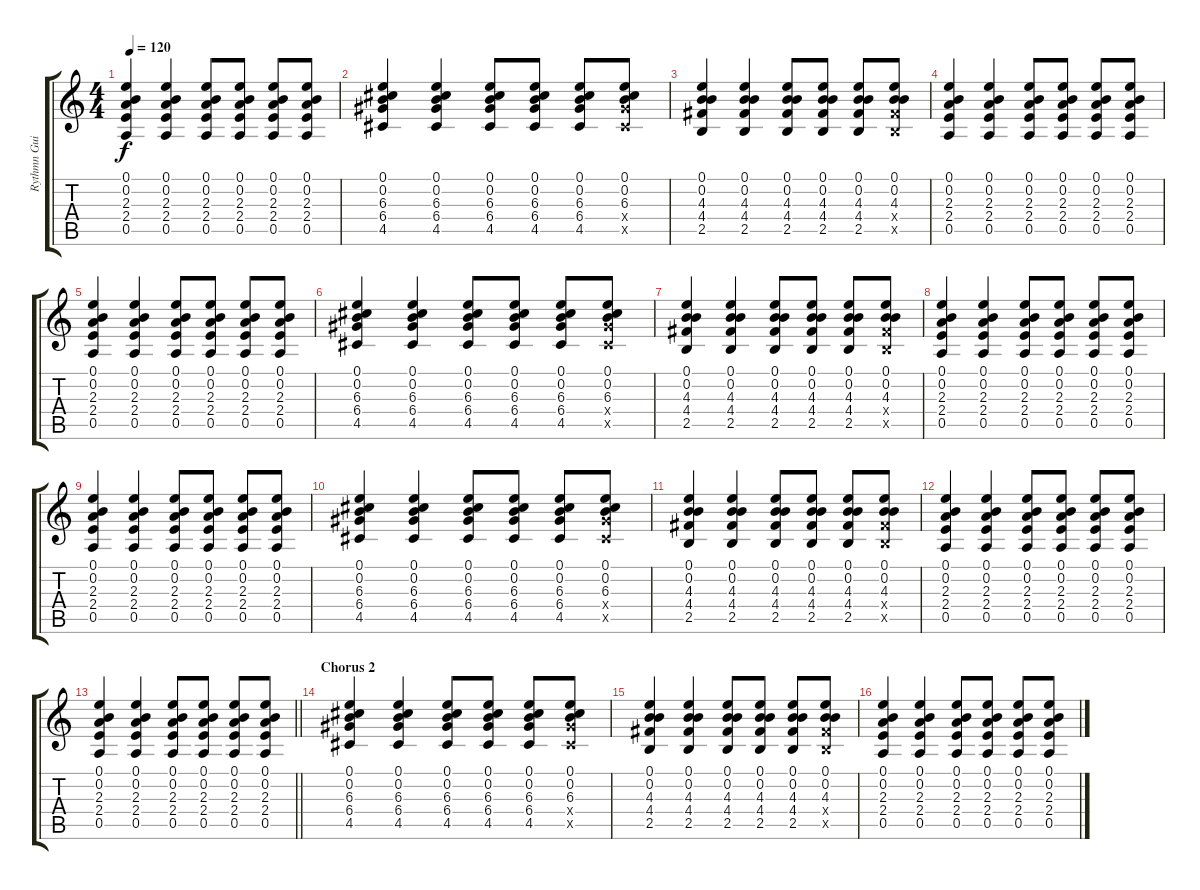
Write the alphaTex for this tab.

\track ("Rythmn Guitar" "Rythmn Gui") {instrument acousticguitarsteel}
\staff {score tabs}
\tuning (E4 B3 G3 D3 A2 E2) {hide}
\ts (4 4)
\tempo 120
\clef g2
\ks c
(0.1 0.2 2.3 2.4 0.5).4{dy f} (0.1 0.2 2.3 2.4 0.5).4 (0.1 0.2 2.3 2.4 0.5).8 (0.1 0.2 2.3 2.4 0.5).8 (0.1 0.2 2.3 2.4 0.5).8 (0.1 0.2 2.3 2.4 0.5).8 |
(0.1 0.2 6.3 6.4 4.5).4 (0.1 0.2 6.3 6.4 4.5).4 (0.1 0.2 6.3 6.4 4.5).8 (0.1 0.2 6.3 6.4 4.5).8 (0.1 0.2 6.3 6.4 4.5).8 (0.1 0.2 6.3 6.4{x} 4.5{x}).8 |
(0.1 0.2 4.3 4.4 2.5).4 (0.1 0.2 4.3 4.4 2.5).4 (0.1 0.2 4.3 4.4 2.5).8 (0.1 0.2 4.3 4.4 2.5).8 (0.1 0.2 4.3 4.4 2.5).8 (0.1 0.2 4.3 4.4{x} 2.5{x}).8 |
(0.1 0.2 2.3 2.4 0.5).4 (0.1 0.2 2.3 2.4 0.5).4 (0.1 0.2 2.3 2.4 0.5).8 (0.1 0.2 2.3 2.4 0.5).8 (0.1 0.2 2.3 2.4 0.5).8 (0.1 0.2 2.3 2.4 0.5).8 |
(0.1 0.2 2.3 2.4 0.5).4 (0.1 0.2 2.3 2.4 0.5).4 (0.1 0.2 2.3 2.4 0.5).8 (0.1 0.2 2.3 2.4 0.5).8 (0.1 0.2 2.3 2.4 0.5).8 (0.1 0.2 2.3 2.4 0.5).8 |
(0.1 0.2 6.3 6.4 4.5).4 (0.1 0.2 6.3 6.4 4.5).4 (0.1 0.2 6.3 6.4 4.5).8 (0.1 0.2 6.3 6.4 4.5).8 (0.1 0.2 6.3 6.4 4.5).8 (0.1 0.2 6.3 6.4{x} 4.5{x}).8 |
(0.1 0.2 4.3 4.4 2.5).4 (0.1 0.2 4.3 4.4 2.5).4 (0.1 0.2 4.3 4.4 2.5).8 (0.1 0.2 4.3 4.4 2.5).8 (0.1 0.2 4.3 4.4 2.5).8 (0.1 0.2 4.3 4.4{x} 2.5{x}).8 |
(0.1 0.2 2.3 2.4 0.5).4 (0.1 0.2 2.3 2.4 0.5).4 (0.1 0.2 2.3 2.4 0.5).8 (0.1 0.2 2.3 2.4 0.5).8 (0.1 0.2 2.3 2.4 0.5).8 (0.1 0.2 2.3 2.4 0.5).8 |
(0.1 0.2 2.3 2.4 0.5).4 (0.1 0.2 2.3 2.4 0.5).4 (0.1 0.2 2.3 2.4 0.5).8 (0.1 0.2 2.3 2.4 0.5).8 (0.1 0.2 2.3 2.4 0.5).8 (0.1 0.2 2.3 2.4 0.5).8 |
(0.1 0.2 6.3 6.4 4.5).4 (0.1 0.2 6.3 6.4 4.5).4 (0.1 0.2 6.3 6.4 4.5).8 (0.1 0.2 6.3 6.4 4.5).8 (0.1 0.2 6.3 6.4 4.5).8 (0.1 0.2 6.3 6.4{x} 4.5{x}).8 |
(0.1 0.2 4.3 4.4 2.5).4 (0.1 0.2 4.3 4.4 2.5).4 (0.1 0.2 4.3 4.4 2.5).8 (0.1 0.2 4.3 4.4 2.5).8 (0.1 0.2 4.3 4.4 2.5).8 (0.1 0.2 4.3 4.4{x} 2.5{x}).8 |
(0.1 0.2 2.3 2.4 0.5).4 (0.1 0.2 2.3 2.4 0.5).4 (0.1 0.2 2.3 2.4 0.5).8 (0.1 0.2 2.3 2.4 0.5).8 (0.1 0.2 2.3 2.4 0.5).8 (0.1 0.2 2.3 2.4 0.5).8 |
\barLineRight lightlight
(0.1 0.2 2.3 2.4 0.5).4 (0.1 0.2 2.3 2.4 0.5).4 (0.1 0.2 2.3 2.4 0.5).8 (0.1 0.2 2.3 2.4 0.5).8 (0.1 0.2 2.3 2.4 0.5).8 (0.1 0.2 2.3 2.4 0.5).8 |
\section ("" "Chorus 2")
(0.1 0.2 6.3 6.4 4.5).4 (0.1 0.2 6.3 6.4 4.5).4 (0.1 0.2 6.3 6.4 4.5).8 (0.1 0.2 6.3 6.4 4.5).8 (0.1 0.2 6.3 6.4 4.5).8 (0.1 0.2 6.3 6.4{x} 4.5{x}).8 |
(0.1 0.2 4.3 4.4 2.5).4 (0.1 0.2 4.3 4.4 2.5).4 (0.1 0.2 4.3 4.4 2.5).8 (0.1 0.2 4.3 4.4 2.5).8 (0.1 0.2 4.3 4.4 2.5).8 (0.1 0.2 4.3 4.4{x} 2.5{x}).8 |
(0.1 0.2 2.3 2.4 0.5).4 (0.1 0.2 2.3 2.4 0.5).4 (0.1 0.2 2.3 2.4 0.5).8 (0.1 0.2 2.3 2.4 0.5).8 (0.1 0.2 2.3 2.4 0.5).8 (0.1 0.2 2.3 2.4 0.5).8
